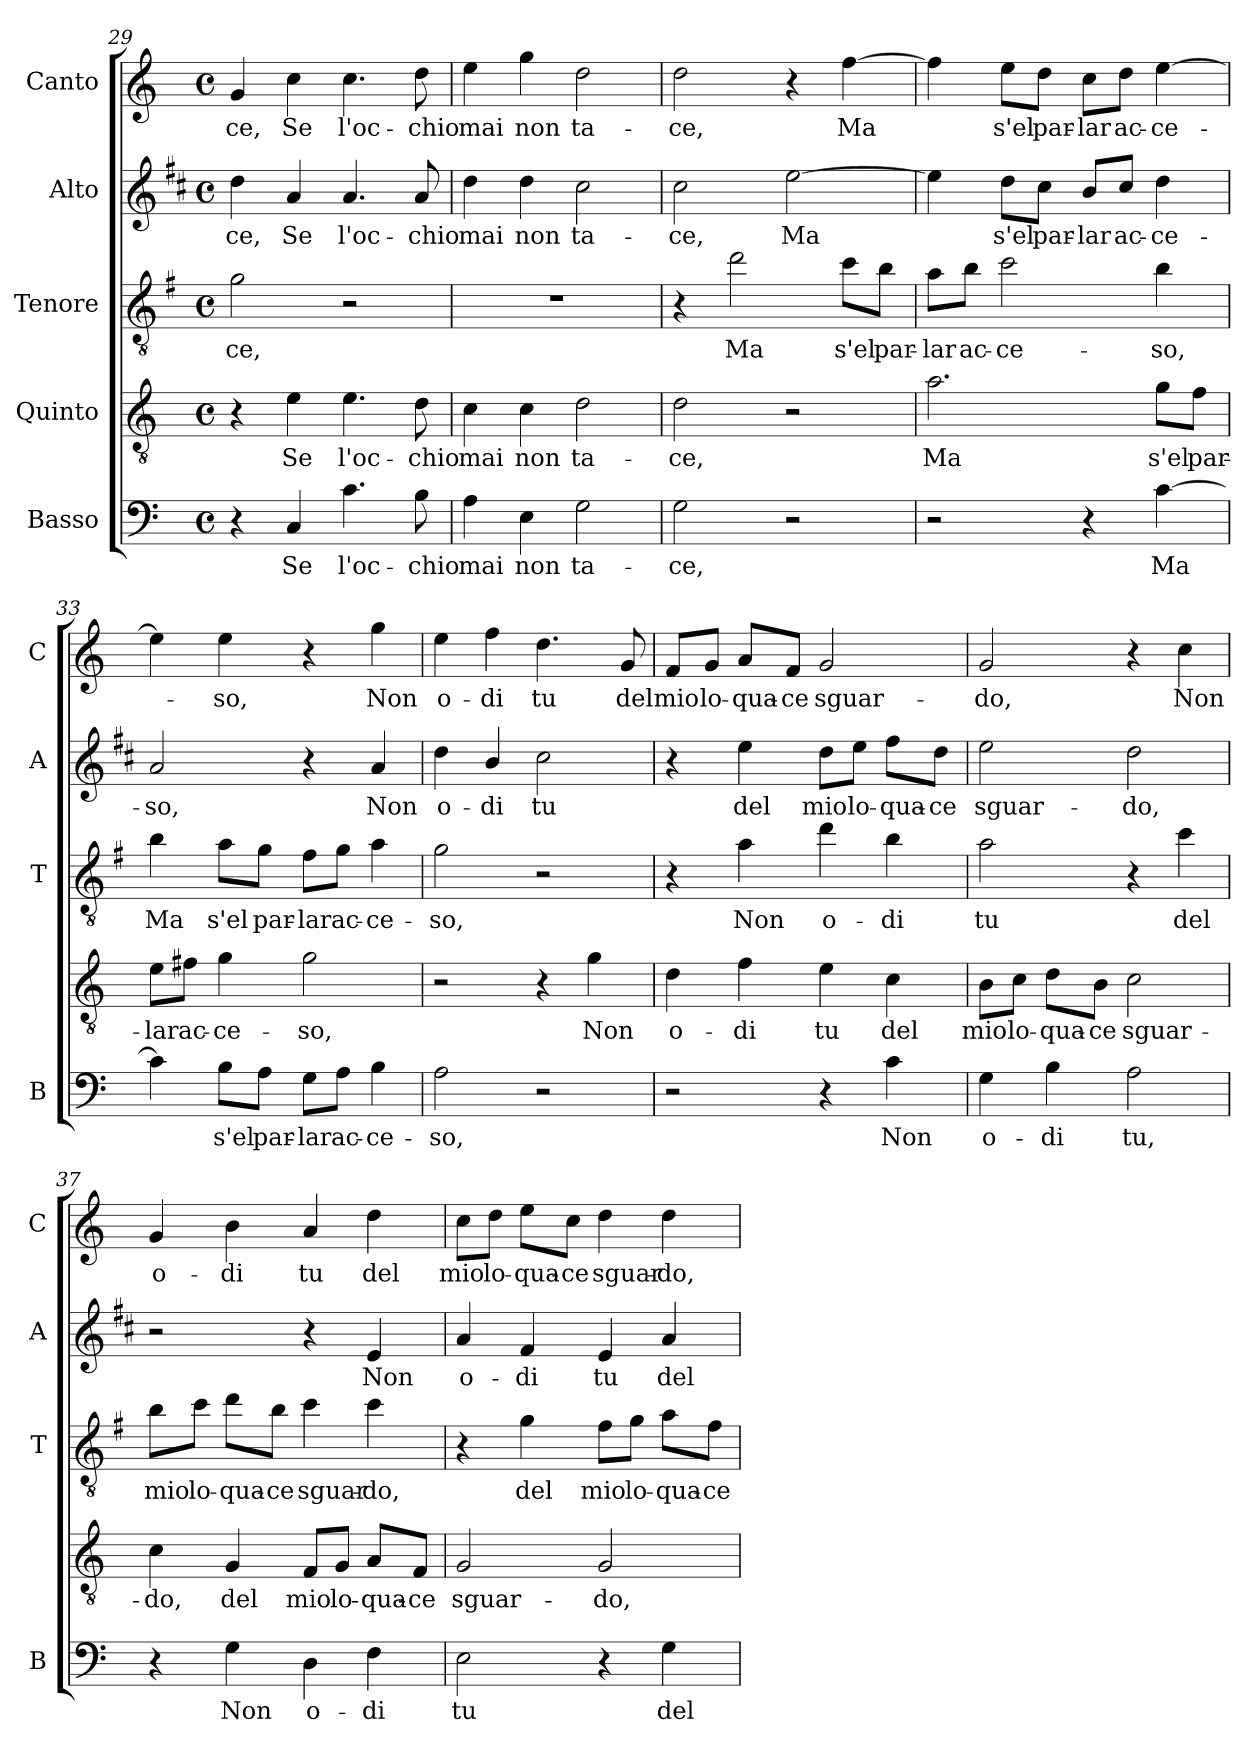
**kern	**text	**kern	**text	**kern	**text	**kern	**text	**kern	**text
*part5	*part5	*part4	*part4	*part3	*part3	*part2	*part2	*part1	*part1
*staff5	*staff5	*staff4	*staff4	*staff3	*staff3	*staff2	*staff2	*staff1	*staff1
*I"Basso	*	*I"Quinto	*	*I"Tenore	*	*I"Alto	*	*I"Canto	*
*I'B	*	*	*	*I'T	*	*I'A	*	*I'C	*
*clefF4	*	*clefGv2	*	*clefGv2	*	*clefG2	*	*clefG2	*
*	*	*	*	*ITrd4c7	*	*ITrd1c2	*	*	*
*k[]	*	*k[]	*	*k[]	*	*k[]	*	*k[]	*
*C:	*	*C:	*	*C:	*	*C:	*	*C:	*
*M4/4	*	*M4/4	*	*M4/4	*	*M4/4	*	*M4/4	*
*met(c)	*	*met(c)	*	*met(c)	*	*met(c)	*	*met(c)	*
=29	=29	=29	=29	=29	=29	=29	=29	=29	=29
!	!	!	!	!	!LO:LY:b	!	!LO:LY:b	!	!LO:LY:b
4r	.	4r	.	2c\	-ce,	4cc\	-ce,	4g/	-ce,
!	!LO:LY:b	!	!LO:LY:b	!	!	!	!LO:LY:b	!	!LO:LY:b
4C/	Se	4e\	Se	.	.	4g/	Se	4cc\	Se
!	!LO:LY:b	!	!LO:LY:b	!	!	!	!LO:LY:b	!	!LO:LY:b
4.c\	l'oc-	4.e\	l'oc-	2r	.	4.g/	l'oc-	4.cc\	l'oc-
!	!LO:LY:b	!	!LO:LY:b	!	!	!	!LO:LY:b	!	!LO:LY:b
8B\	-chio	8d\	-chio	.	.	8g/	-chio	8dd\	-chio
=30	=30	=30	=30	=30	=30	=30	=30	=30	=30
!	!LO:LY:b	!	!LO:LY:b	!	!	!	!LO:LY:b	!	!LO:LY:b
4A\	mai	4c\	mai	1r	.	4cc\	mai	4ee\	mai
!	!LO:LY:b	!	!LO:LY:b	!	!	!	!LO:LY:b	!	!LO:LY:b
4E\	non	4c\	non	.	.	4cc\	non	4gg\	non
!	!LO:LY:b	!	!LO:LY:b	!	!	!	!LO:LY:b	!	!LO:LY:b
2G\	ta-	2d\	ta-	.	.	2b\	ta-	2dd\	ta-
=31	=31	=31	=31	=31	=31	=31	=31	=31	=31
!	!LO:LY:b	!	!LO:LY:b	!	!	!	!LO:LY:b	!	!LO:LY:b
2G\	-ce,	2d\	-ce,	4r	.	2b\	-ce,	2dd\	-ce,
!	!	!	!	!	!LO:LY:b	!	!	!	!
.	.	.	.	2g\	Ma	.	.	.	.
!	!	!	!	!	!	!	!LO:LY:b	!	!
2r	.	2r	.	.	.	[2dd\	Ma	4r	.
!	!	!	!	!	!LO:LY:b	!	!	!	!LO:LY:b
.	.	.	.	8f\L	s'el	.	.	[4ff\	Ma
!	!	!	!	!	!LO:LY:b	!	!	!	!
.	.	.	.	8e\J	par-	.	.	.	.
=32	=32	=32	=32	=32	=32	=32	=32	=32	=32
!	!	!	!LO:LY:b	!	!LO:LY:b	!	!	!	!
2r	.	2.a\	Ma	8d\L	-lar	4dd\]	.	4ff\]	.
!	!	!	!	!	!LO:LY:b	!	!	!	!
.	.	.	.	8e\J	ac-	.	.	.	.
!	!	!	!	!	!LO:LY:b	!	!LO:LY:b	!	!LO:LY:b
.	.	.	.	2f\	-ce-	8cc\L	s'el	8ee\L	s'el
!	!	!	!	!	!	!	!LO:LY:b	!	!LO:LY:b
.	.	.	.	.	.	8b\J	par-	8dd\J	par-
!	!	!	!	!	!	!	!LO:LY:b	!	!LO:LY:b
4r	.	.	.	.	.	8a/L	-lar	8cc\L	-lar
!	!	!	!	!	!	!	!LO:LY:b	!	!LO:LY:b
.	.	.	.	.	.	8b/J	ac-	8dd\J	ac-
!	!LO:LY:b	!	!LO:LY:b	!	!LO:LY:b	!	!LO:LY:b	!	!LO:LY:b
[4c\	Ma	8g\L	s'el	4e\	-so,	4cc\	-ce-	[4ee\	-ce-
!	!	!	!LO:LY:b	!	!	!	!	!	!
.	.	8f\J	par-	.	.	.	.	.	.
=33	=33	=33	=33	=33	=33	=33	=33	=33	=33
!	!	!	!LO:LY:b	!	!LO:LY:b	!	!LO:LY:b	!	!
4c\]	.	8e\L	-lar	4e\	Ma	2g/	-so,	4ee\]	.
!	!	!	!LO:LY:b	!	!	!	!	!	!
.	.	8f#X\J	ac-	.	.	.	.	.	.
!	!LO:LY:b	!	!LO:LY:b	!	!LO:LY:b	!	!	!	!LO:LY:b
8B\L	s'el	4g\	-ce-	8d\L	s'el	.	.	4ee\	-so,
!	!LO:LY:b	!	!	!	!LO:LY:b	!	!	!	!
8A\J	par-	.	.	8c\J	par-	.	.	.	.
!	!LO:LY:b	!	!LO:LY:b	!	!LO:LY:b	!	!	!	!
8G\L	-lar	2g\	-so,	8B\L	-lar	4r	.	4r	.
!	!LO:LY:b	!	!	!	!LO:LY:b	!	!	!	!
8A\J	ac-	.	.	8c\J	ac-	.	.	.	.
!	!LO:LY:b	!	!	!	!LO:LY:b	!	!LO:LY:b	!	!LO:LY:b
4B\	-ce-	.	.	4d\	-ce-	4g/	Non	4gg\	Non
!!LO:LB:g=z
=34	=34	=34	=34	=34	=34	=34	=34	=34	=34
!	!LO:LY:b	!	!	!	!LO:LY:b	!	!LO:LY:b	!	!LO:LY:b
2A\	-so,	2r	.	2c\	-so,	4cc\	o-	4ee\	o-
!	!	!	!	!	!	!	!LO:LY:b	!	!LO:LY:b
.	.	.	.	.	.	4a/	-di	4ff\	-di
!	!	!	!	!	!	!	!LO:LY:b	!	!LO:LY:b
2r	.	4r	.	2r	.	2b\	tu	4.dd\	tu
!	!	!	!LO:LY:b	!	!	!	!	!	!
.	.	4g\	Non	.	.	.	.	.	.
!	!	!	!	!	!	!	!	!	!LO:LY:b
.	.	.	.	.	.	.	.	8g/	del
=35	=35	=35	=35	=35	=35	=35	=35	=35	=35
!	!	!	!LO:LY:b	!	!	!	!	!	!LO:LY:b
2r	.	4d\	o-	4r	.	4r	.	8f/L	mio
!	!	!	!	!	!	!	!	!	!LO:LY:b
.	.	.	.	.	.	.	.	8g/J	lo-
!	!	!	!LO:LY:b	!	!LO:LY:b	!	!LO:LY:b	!	!LO:LY:b
.	.	4f\	-di	4d\	Non	4dd\	del	8a/L	-qua-
!	!	!	!	!	!	!	!	!	!LO:LY:b
.	.	.	.	.	.	.	.	8f/J	-ce
!	!	!	!LO:LY:b	!	!LO:LY:b	!	!LO:LY:b	!	!LO:LY:b
4r	.	4e\	tu	4g\	o-	8cc\L	mio	2g/	sguar-
!	!	!	!	!	!	!	!LO:LY:b	!	!
.	.	.	.	.	.	8dd\J	lo-	.	.
!	!LO:LY:b	!	!LO:LY:b	!	!LO:LY:b	!	!LO:LY:b	!	!
4c\	Non	4c\	del	4e\	-di	8ee\L	-qua-	.	.
!	!	!	!	!	!	!	!LO:LY:b	!	!
.	.	.	.	.	.	8cc\J	-ce	.	.
=36	=36	=36	=36	=36	=36	=36	=36	=36	=36
!	!LO:LY:b	!	!LO:LY:b	!	!LO:LY:b	!	!LO:LY:b	!	!LO:LY:b
4G\	o-	8B\L	mio	2d\	tu	2dd\	sguar-	2g/	-do,
!	!	!	!LO:LY:b	!	!	!	!	!	!
.	.	8c\J	lo-	.	.	.	.	.	.
!	!LO:LY:b	!	!LO:LY:b	!	!	!	!	!	!
4B\	-di	8d\L	-qua-	.	.	.	.	.	.
!	!	!	!LO:LY:b	!	!	!	!	!	!
.	.	8B\J	-ce	.	.	.	.	.	.
!	!LO:LY:b	!	!LO:LY:b	!	!	!	!LO:LY:b	!	!
2A\	tu,	2c\	sguar-	4r	.	2cc\	-do,	4r	.
!	!	!	!	!	!LO:LY:b	!	!	!	!LO:LY:b
.	.	.	.	4f\	del	.	.	4cc\	Non
=37	=37	=37	=37	=37	=37	=37	=37	=37	=37
!	!	!	!LO:LY:b	!	!LO:LY:b	!	!	!	!LO:LY:b
4r	.	4c\	-do,	8e\L	mio	2r	.	4g/	o-
!	!	!	!	!	!LO:LY:b	!	!	!	!
.	.	.	.	8f\J	lo-	.	.	.	.
!	!LO:LY:b	!	!LO:LY:b	!	!LO:LY:b	!	!	!	!LO:LY:b
4G\	Non	4G/	del	8g\L	-qua-	.	.	4b\	-di
!	!	!	!	!	!LO:LY:b	!	!	!	!
.	.	.	.	8e\J	-ce	.	.	.	.
!	!LO:LY:b	!	!LO:LY:b	!	!LO:LY:b	!	!	!	!LO:LY:b
4D\	o-	8F/L	mio	4f\	sguar-	4r	.	4a/	tu
!	!	!	!LO:LY:b	!	!	!	!	!	!
.	.	8G/J	lo-	.	.	.	.	.	.
!	!LO:LY:b	!	!LO:LY:b	!	!LO:LY:b	!	!LO:LY:b	!	!LO:LY:b
4F\	-di	8A/L	-qua-	4f\	-do,	4d/	Non	4dd\	del
!	!	!	!LO:LY:b	!	!	!	!	!	!
.	.	8F/J	-ce	.	.	.	.	.	.
!!LO:LB:g=z
=38	=38	=38	=38	=38	=38	=38	=38	=38	=38
!	!LO:LY:b	!	!LO:LY:b	!	!	!	!LO:LY:b	!	!LO:LY:b
2E\	tu	2G/	sguar-	4r	.	4g/	o-	8cc\L	mio
!	!	!	!	!	!	!	!	!	!LO:LY:b
.	.	.	.	.	.	.	.	8dd\J	lo-
!	!	!	!	!	!LO:LY:b	!	!LO:LY:b	!	!LO:LY:b
.	.	.	.	4c\	del	4e/	-di	8ee\L	-qua-
!	!	!	!	!	!	!	!	!	!LO:LY:b
.	.	.	.	.	.	.	.	8cc\J	-ce
!	!	!	!LO:LY:b	!	!LO:LY:b	!	!LO:LY:b	!	!LO:LY:b
4r	.	2G/	-do,	8B\L	mio	4d/	tu	4dd\	sguar-
!	!	!	!	!	!LO:LY:b	!	!	!	!
.	.	.	.	8c\J	lo-	.	.	.	.
!	!LO:LY:b	!	!	!	!LO:LY:b	!	!LO:LY:b	!	!LO:LY:b
4G\	del	.	.	8d\L	-qua-	4g/	del	4dd\	-do,
!	!	!	!	!	!LO:LY:b	!	!	!	!
.	.	.	.	8B\J	-ce	.	.	.	.
=	=	=	=	=	=	=	=	=	=
*-	*-	*-	*-	*-	*-	*-	*-	*-	*-
